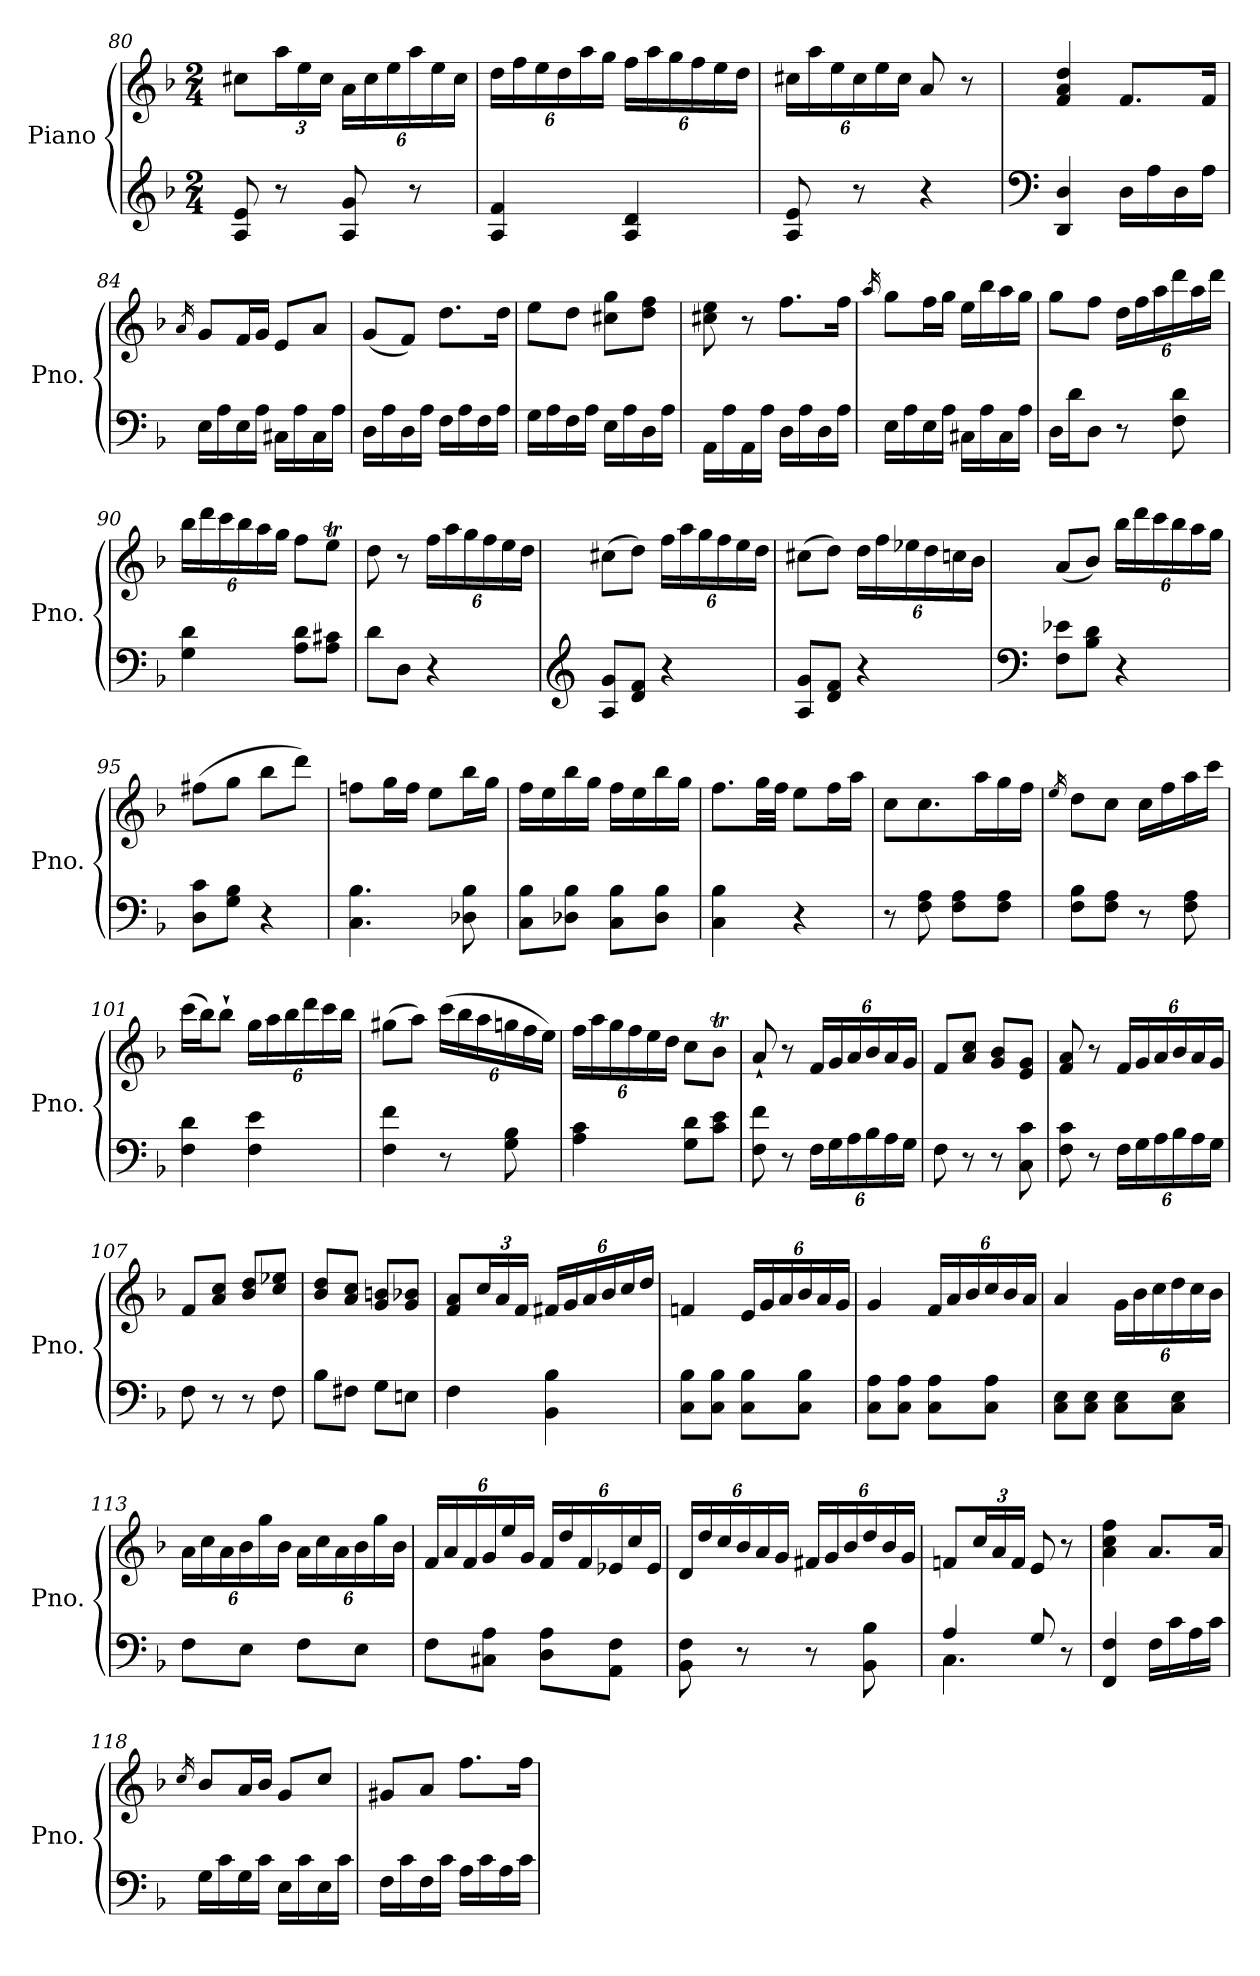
**kern	**kern
*part1	*part1
*staff2	*staff1
*I"Piano	*
*I'Pno.	*
*clefG2	*clefG2
*k[b-]	*k[b-]
*F:	*F:
*M2/4	*M2/4
=80	=80
8A/ 8e/	8cc#X\L
*	*Xbrackettup
8r	24aa\L
.	24ee\
.	24cc#\JJ
8A/ 8g/	24a\LL
.	24cc#\
.	24ee\
8r	24aa\
.	24ee\
.	24cc#\JJ
=81	=81
4A/ 4f/	24dd\LL
.	24ff\
.	24ee\
.	24dd\
.	24aa\
.	24gg\JJ
4A/ 4d/	24ff\LL
.	24aa\
.	24gg\
.	24ff\
.	24ee\
.	24dd\JJ
=82	=82
8A/ 8e/	24cc#X\LL
.	24aa\
.	24ee\
8r	24cc#\
.	24ee\
.	24cc#\JJ
4r	8a/
.	8r
!!LO:LB:g=z
=83	=83
*clefF4	*
4DD/ 4D/	4f/ 4a/ 4dd/
16D\LL	8.f/L
16A\	.
16D\	.
16A\JJ	16f/Jk
=84	=84
.	16qa/
16E\LL	8g/L
16A\	.
16E\	16f/L
16A\JJ	16g/JJ
16C#X\LL	8e/L
16A\	.
16C#\	8a/J
16A\JJ	.
=85	=85
16D\LL	(8g/L
16A\	.
16D\	8f/J)
16A\JJ	.
16F\LL	8.dd\L
16A\	.
16F\	.
16A\JJ	16dd\Jk
=86	=86
16G\LL	8ee\L
16A\	.
16F\	8dd\J
16A\JJ	.
16E\LL	8cc#X\ 8gg\L
16A\	.
16D\	8dd\ 8ff\J
16A\JJ	.
=87	=87
16AA\LL	8cc#X\ 8ee\
16A\	.
16AA\	8r
16A\JJ	.
16D\LL	8.ff\L
16A\	.
16D\	.
16A\JJ	16ff\Jk
!!LO:PB:g=z
=88	=88
.	16qaa/
16E\LL	8gg\L
16A\	.
16E\	16ff\L
16A\JJ	16gg\JJ
16C#X\LL	16ee\LL
16A\	16bb-\
16C#\	16aa\
16A\JJ	16gg\JJ
=89	=89
16D\LL	8gg\L
16d\J	.
8D\J	8ff\J
8r	24dd\LL
.	24ff\
.	24aa\
8F\ 8d\	24ddd\
.	24aa\
.	24ddd\JJ
=90	=90
4G\ 4d\	24bb-\LL
.	24ddd\
.	24ccc\
.	24bb-\
.	24aa\
.	24gg\JJ
8A\ 8d\L	8ff\L
8A\ 8c#X\J	8eet\J
=91	=91
8d\L	8dd\
8D\J	8r
4r	24ff\LL
.	24aa\
.	24gg\
.	24ff\
.	24ee\
.	24dd\JJ
!!LO:LB:g=z
=92	=92
*clefG2	*
8A/ 8g/L	(8cc#X\L
8d/ 8f/J	8dd\J)
4r	24ff\LL
.	24aa\
.	24gg\
.	24ff\
.	24ee\
.	24dd\JJ
!!LO:LB:g=z
=93	=93
8A/ 8g/L	(8cc#X\L
8d/ 8f/J	8dd\J)
4r	24dd\LL
.	24ff\
.	24ee-X\
.	24dd\
.	24ccn\
.	24b-\JJ
=94	=94
*clefF4	*
8F\ 8e-X\L	(8a/L
8B-\ 8d\J	8b-/J)
4r	24bb-\LL
.	24ddd\
.	24ccc\
.	24bb-\
.	24aa\
.	24gg\JJ
=95	=95
8D\ 8c\L	(8ff#X\L
8G\ 8B-\J	8gg\J
4r	8bb-\L
.	8ddd\J)
=96	=96
4.C\ 4.B-\	8ffn\L
.	16gg\L
.	16ff\JJ
.	8ee\L
8D-X\ 8B-\	16bb-\L
.	16gg\JJ
=97	=97
8C\ 8B-\L	16ff\LL
.	16ee\
8D-X\ 8B-\J	16bb-\
.	16gg\JJ
8C\ 8B-\L	16ff\LL
.	16ee\
8D-\ 8B-\J	16bb-\
.	16gg\JJ
!!LO:LB:g=z
=98	=98
4C\ 4B-\	8.ff\L
.	32gg\LL
.	32ff\JJJ
4r	8ee\L
.	16ff\L
.	16aa\JJ
!!LO:LB:g=z
=99	=99
8r	8cc\L
8F\ 8A\	8.cc\
8F\ 8A\L	.
.	16aa\L
8F\ 8A\J	16gg\
.	16ff\JJ
=100	=100
.	16qee/
8F\ 8B-\L	8dd\L
8F\ 8A\J	8cc\J
8r	16cc\LL
.	16ff\
8F\ 8A\	16aa\
.	16ccc\JJ
=101	=101
4F\ 4d\	(16ccc\LL
.	16bb-\J)
.	8bb-`\J
4F\ 4e\	24gg\LL
.	24aa\
.	24bb-\
.	24ddd\
.	24ccc\
.	24bb-\JJ
=102	=102
4F\ 4f\	(8gg#X\L
.	8aa\J)
8r	(24ccc\LL
.	24bb-\
.	24aa\
8G\ 8B-\	24ggn\
.	24ff\
.	24ee\JJ)
=103	=103
4A\ 4c\	24ff\LL
.	24aa\
.	24gg\
.	24ff\
.	24ee\
.	24dd\JJ
8G\ 8d\L	8cc\L
8c\ 8e\J	8b-T\J
!!LO:LB:g=z
=104	=104
8F\ 8f\	8a`/
8r	8r
*Xbrackettup	*
24F\LL	24f/LL
24G\	24g/
24A\	24a/
24B-\	24b-/
24A\	24a/
24G\JJ	24g/JJ
=105	=105
8F\	8f/L
8r	8a/ 8cc/J
8r	8g/ 8b-/L
8C\ 8c\	8e/ 8g/J
=106	=106
8F\ 8c\	8f/ 8a/
8r	8r
24F\LL	24f/LL
24G\	24g/
24A\	24a/
24B-\	24b-/
24A\	24a/
24G\JJ	24g/JJ
=107	=107
8F\	8f/L
8r	8a/ 8cc/J
8r	8b-/ 8dd/L
8F\	8cc/ 8ee-X/J
=108	=108
8B-\L	8b-/ 8dd/L
8F#X\J	8a/ 8cc/J
8G\L	8g/ 8bn/L
8En\J	8g/ 8b-X/J
=109	=109
4F\	8f/ 8a/L
.	24cc/L
.	24a/
.	24f/JJ
4BB-\ 4B-\	24f#X/LL
.	24g/
.	24a/
.	24b-/
.	24cc/
.	24dd/JJ
!!LO:PB:g=z
=110	=110
8C\ 8B-\L	4fn/
8C\ 8B-\J	.
8C\ 8B-\L	24e/LL
.	24g/
.	24a/
8C\ 8B-\J	24b-/
.	24a/
.	24g/JJ
=111	=111
8C\ 8A\L	4g/
8C\ 8A\J	.
8C\ 8A\L	24f/LL
.	24a/
.	24b-/
8C\ 8A\J	24cc/
.	24b-/
.	24a/JJ
=112	=112
8C\ 8E\L	4a/
8C\ 8E\J	.
8C\ 8E\L	24g\LL
.	24b-\
.	24cc\
8C\ 8E\J	24dd\
.	24cc\
.	24b-\JJ
=113	=113
8F\L	24a\LL
.	24cc\
.	24a\
8E\J	24b-\
.	24gg\
.	24b-\JJ
8F\L	24a\LL
.	24cc\
.	24a\
8E\J	24b-\
.	24gg\
.	24b-\JJ
!!LO:LB:g=z
=114	=114
8F\L	24f/LL
.	24a/
.	24f/
8C#X\ 8A\J	24g/
.	24ee/
.	24g/JJ
8D\ 8A\L	24f/LL
.	24dd/
.	24f/
8AA\ 8F\J	24e-X/
.	24cc/
.	24e-/JJ
!!LO:LB:g=z
=115	=115
8BB-\ 8F\	24d/LL
.	24dd/
.	24cc/
8r	24b-/
.	24a/
.	24g/JJ
8r	24f#X/LL
.	24g/
.	24b-/
8BB-\ 8B-\	24dd/
.	24b-/
.	24g/JJ
=116	=116
*^	*
4A/	4.C\	8fn/L
.	.	24cc/L
.	.	24a/
.	.	24f/JJ
8G/	.	8e/
8r	8ryy	8r
*v	*v	*
=117	=117
4FF/ 4F/	4a\ 4cc\ 4ff\
16F\LL	8.a/L
16c\	.
16A\	.
16c\JJ	16a/Jk
=118	=118
.	16qcc/
16G\LL	8b-/L
16c\	.
16G\	16a/L
16c\JJ	16b-/JJ
16E\LL	8g/L
16c\	.
16E\	8cc/J
16c\JJ	.
=119	=119
16F\LL	8g#X/L
16c\	.
16F\	8a/J
16c\JJ	.
16A\LL	8.ff\L
16c\	.
16A\	.
16c\JJ	16ff\Jk
=	=
*-	*-
